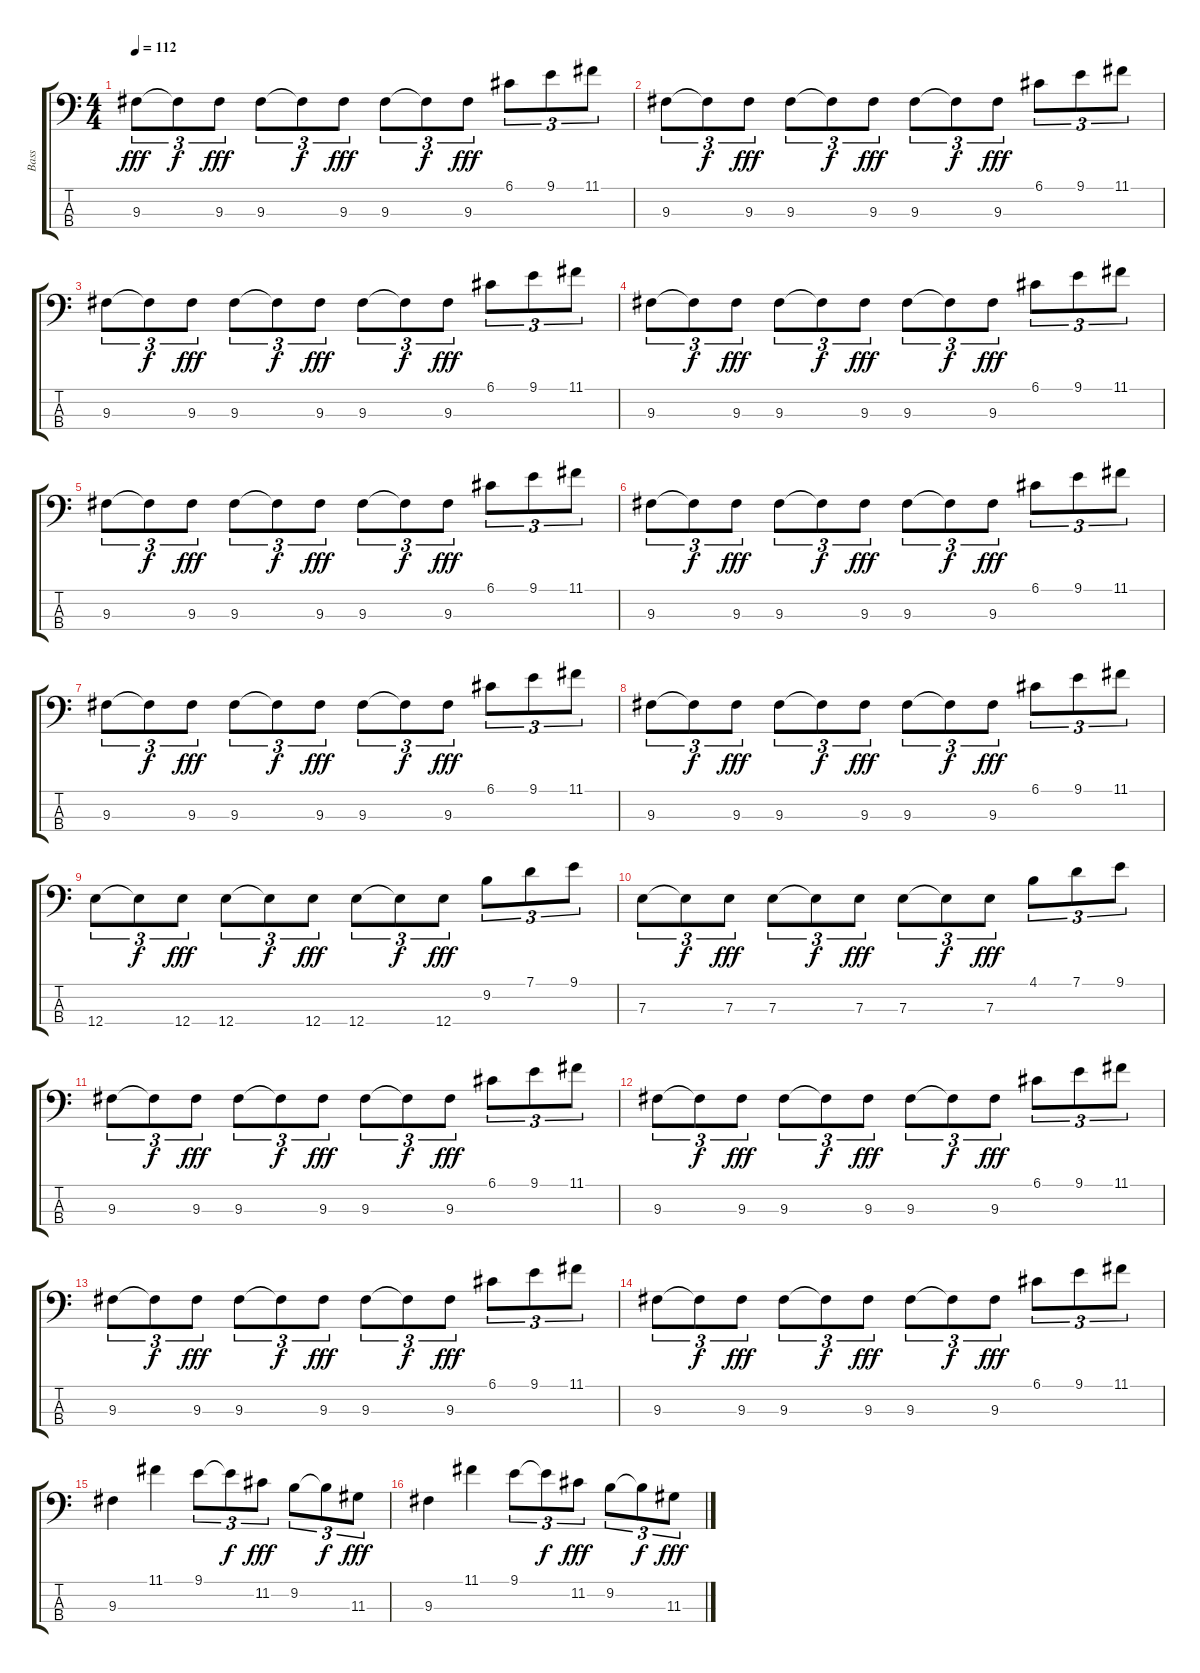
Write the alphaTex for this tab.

\track ("Bass" "Bass") {instrument electricbassfinger}
\staff {score tabs}
\tuning (G2 D2 A1 E1) {hide}
\ts (4 4)
\tempo 112
\clef f4
\ks c
9.3.8{tu (3 2) dy fff} 9.3{t}.8{tu (3 2) dy f} 9.3.8{tu (3 2) dy fff} 9.3.8{tu (3 2)} 9.3{t}.8{tu (3 2) dy f} 9.3.8{tu (3 2) dy fff} 9.3.8{tu (3 2)} 9.3{t}.8{tu (3 2) dy f} 9.3.8{tu (3 2) dy fff} 6.1.8{tu (3 2)} 9.1.8{tu (3 2)} 11.1.8{tu (3 2)} |
9.3.8{tu (3 2)} 9.3{t}.8{tu (3 2) dy f} 9.3.8{tu (3 2) dy fff} 9.3.8{tu (3 2)} 9.3{t}.8{tu (3 2) dy f} 9.3.8{tu (3 2) dy fff} 9.3.8{tu (3 2)} 9.3{t}.8{tu (3 2) dy f} 9.3.8{tu (3 2) dy fff} 6.1.8{tu (3 2)} 9.1.8{tu (3 2)} 11.1.8{tu (3 2)} |
9.3.8{tu (3 2)} 9.3{t}.8{tu (3 2) dy f} 9.3.8{tu (3 2) dy fff} 9.3.8{tu (3 2)} 9.3{t}.8{tu (3 2) dy f} 9.3.8{tu (3 2) dy fff} 9.3.8{tu (3 2)} 9.3{t}.8{tu (3 2) dy f} 9.3.8{tu (3 2) dy fff} 6.1.8{tu (3 2)} 9.1.8{tu (3 2)} 11.1.8{tu (3 2)} |
9.3.8{tu (3 2)} 9.3{t}.8{tu (3 2) dy f} 9.3.8{tu (3 2) dy fff} 9.3.8{tu (3 2)} 9.3{t}.8{tu (3 2) dy f} 9.3.8{tu (3 2) dy fff} 9.3.8{tu (3 2)} 9.3{t}.8{tu (3 2) dy f} 9.3.8{tu (3 2) dy fff} 6.1.8{tu (3 2)} 9.1.8{tu (3 2)} 11.1.8{tu (3 2)} |
9.3.8{tu (3 2)} 9.3{t}.8{tu (3 2) dy f} 9.3.8{tu (3 2) dy fff} 9.3.8{tu (3 2)} 9.3{t}.8{tu (3 2) dy f} 9.3.8{tu (3 2) dy fff} 9.3.8{tu (3 2)} 9.3{t}.8{tu (3 2) dy f} 9.3.8{tu (3 2) dy fff} 6.1.8{tu (3 2)} 9.1.8{tu (3 2)} 11.1.8{tu (3 2)} |
9.3.8{tu (3 2)} 9.3{t}.8{tu (3 2) dy f} 9.3.8{tu (3 2) dy fff} 9.3.8{tu (3 2)} 9.3{t}.8{tu (3 2) dy f} 9.3.8{tu (3 2) dy fff} 9.3.8{tu (3 2)} 9.3{t}.8{tu (3 2) dy f} 9.3.8{tu (3 2) dy fff} 6.1.8{tu (3 2)} 9.1.8{tu (3 2)} 11.1.8{tu (3 2)} |
9.3.8{tu (3 2)} 9.3{t}.8{tu (3 2) dy f} 9.3.8{tu (3 2) dy fff} 9.3.8{tu (3 2)} 9.3{t}.8{tu (3 2) dy f} 9.3.8{tu (3 2) dy fff} 9.3.8{tu (3 2)} 9.3{t}.8{tu (3 2) dy f} 9.3.8{tu (3 2) dy fff} 6.1.8{tu (3 2)} 9.1.8{tu (3 2)} 11.1.8{tu (3 2)} |
9.3.8{tu (3 2)} 9.3{t}.8{tu (3 2) dy f} 9.3.8{tu (3 2) dy fff} 9.3.8{tu (3 2)} 9.3{t}.8{tu (3 2) dy f} 9.3.8{tu (3 2) dy fff} 9.3.8{tu (3 2)} 9.3{t}.8{tu (3 2) dy f} 9.3.8{tu (3 2) dy fff} 6.1.8{tu (3 2)} 9.1.8{tu (3 2)} 11.1.8{tu (3 2)} |
12.4.8{tu (3 2)} 12.4{t}.8{tu (3 2) dy f} 12.4.8{tu (3 2) dy fff} 12.4.8{tu (3 2)} 12.4{t}.8{tu (3 2) dy f} 12.4.8{tu (3 2) dy fff} 12.4.8{tu (3 2)} 12.4{t}.8{tu (3 2) dy f} 12.4.8{tu (3 2) dy fff} 9.2.8{tu (3 2)} 7.1.8{tu (3 2)} 9.1.8{tu (3 2)} |
7.3.8{tu (3 2)} 7.3{t}.8{tu (3 2) dy f} 7.3.8{tu (3 2) dy fff} 7.3.8{tu (3 2)} 7.3{t}.8{tu (3 2) dy f} 7.3.8{tu (3 2) dy fff} 7.3.8{tu (3 2)} 7.3{t}.8{tu (3 2) dy f} 7.3.8{tu (3 2) dy fff} 4.1.8{tu (3 2)} 7.1.8{tu (3 2)} 9.1.8{tu (3 2)} |
9.3.8{tu (3 2)} 9.3{t}.8{tu (3 2) dy f} 9.3.8{tu (3 2) dy fff} 9.3.8{tu (3 2)} 9.3{t}.8{tu (3 2) dy f} 9.3.8{tu (3 2) dy fff} 9.3.8{tu (3 2)} 9.3{t}.8{tu (3 2) dy f} 9.3.8{tu (3 2) dy fff} 6.1.8{tu (3 2)} 9.1.8{tu (3 2)} 11.1.8{tu (3 2)} |
9.3.8{tu (3 2)} 9.3{t}.8{tu (3 2) dy f} 9.3.8{tu (3 2) dy fff} 9.3.8{tu (3 2)} 9.3{t}.8{tu (3 2) dy f} 9.3.8{tu (3 2) dy fff} 9.3.8{tu (3 2)} 9.3{t}.8{tu (3 2) dy f} 9.3.8{tu (3 2) dy fff} 6.1.8{tu (3 2)} 9.1.8{tu (3 2)} 11.1.8{tu (3 2)} |
9.3.8{tu (3 2)} 9.3{t}.8{tu (3 2) dy f} 9.3.8{tu (3 2) dy fff} 9.3.8{tu (3 2)} 9.3{t}.8{tu (3 2) dy f} 9.3.8{tu (3 2) dy fff} 9.3.8{tu (3 2)} 9.3{t}.8{tu (3 2) dy f} 9.3.8{tu (3 2) dy fff} 6.1.8{tu (3 2)} 9.1.8{tu (3 2)} 11.1.8{tu (3 2)} |
9.3.8{tu (3 2)} 9.3{t}.8{tu (3 2) dy f} 9.3.8{tu (3 2) dy fff} 9.3.8{tu (3 2)} 9.3{t}.8{tu (3 2) dy f} 9.3.8{tu (3 2) dy fff} 9.3.8{tu (3 2)} 9.3{t}.8{tu (3 2) dy f} 9.3.8{tu (3 2) dy fff} 6.1.8{tu (3 2)} 9.1.8{tu (3 2)} 11.1.8{tu (3 2)} |
9.3.4 11.1.4 9.1.8{tu (3 2)} 9.1{t}.8{tu (3 2) dy f} 11.2.8{tu (3 2) dy fff} 9.2.8{tu (3 2)} 9.2{t}.8{tu (3 2) dy f} 11.3.8{tu (3 2) dy fff} |
9.3.4 11.1.4 9.1.8{tu (3 2)} 9.1{t}.8{tu (3 2) dy f} 11.2.8{tu (3 2) dy fff} 9.2.8{tu (3 2)} 9.2{t}.8{tu (3 2) dy f} 11.3.8{tu (3 2) dy fff}
